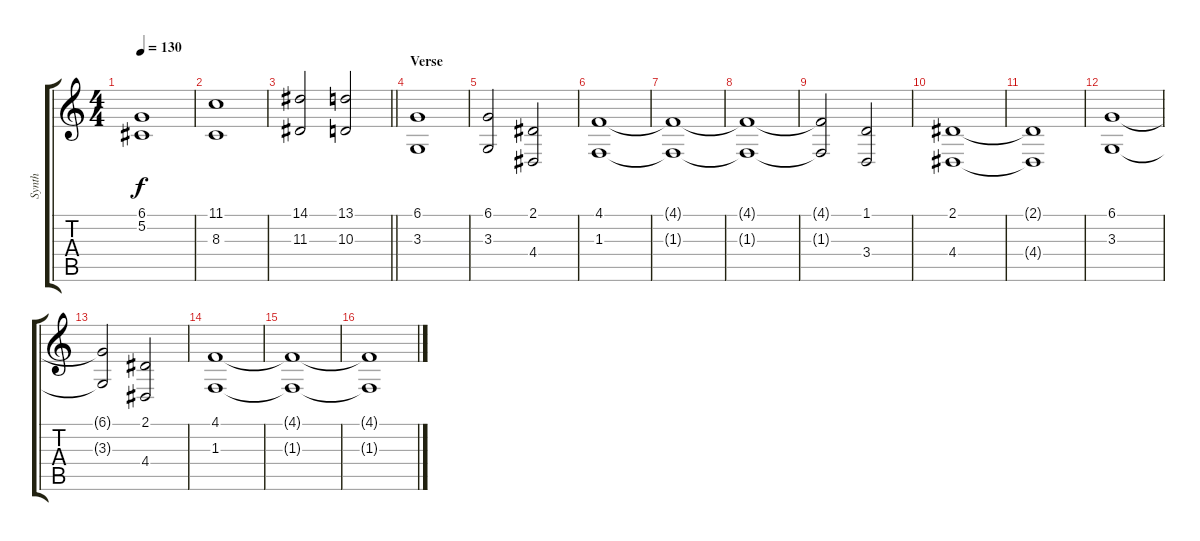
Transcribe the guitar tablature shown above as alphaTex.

\track ("Synth" "Synth") {instrument stringensemble1}
\staff {score tabs}
\tuning (Db4 Ab3 E3 B2 Gb2 B1) {hide}
\ts (4 4)
\tempo 130
\clef g2
\ks c
(6.1 5.2).1{dy f} |
(11.1 8.3).1 |
\barLineRight lightlight
(14.1 11.3).2 (13.1 10.3).2 |
\section ("" "Verse")
(6.1 3.3).1 |
(6.1 3.3).2 (2.1 4.4).2 |
(4.1 1.3).1 |
(4.1{t} 1.3{t}).1 |
(4.1{t} 1.3{t}).1 |
(4.1{t} 1.3{t}).2 (1.1 3.4).2 |
(2.1 4.4).1 |
(2.1{t} 4.4{t}).1 |
(6.1 3.3).1 |
(6.1{t} 3.3{t}).2 (2.1 4.4).2 |
(4.1 1.3).1 |
(4.1{t} 1.3{t}).1 |
(4.1{t} 1.3{t}).1
